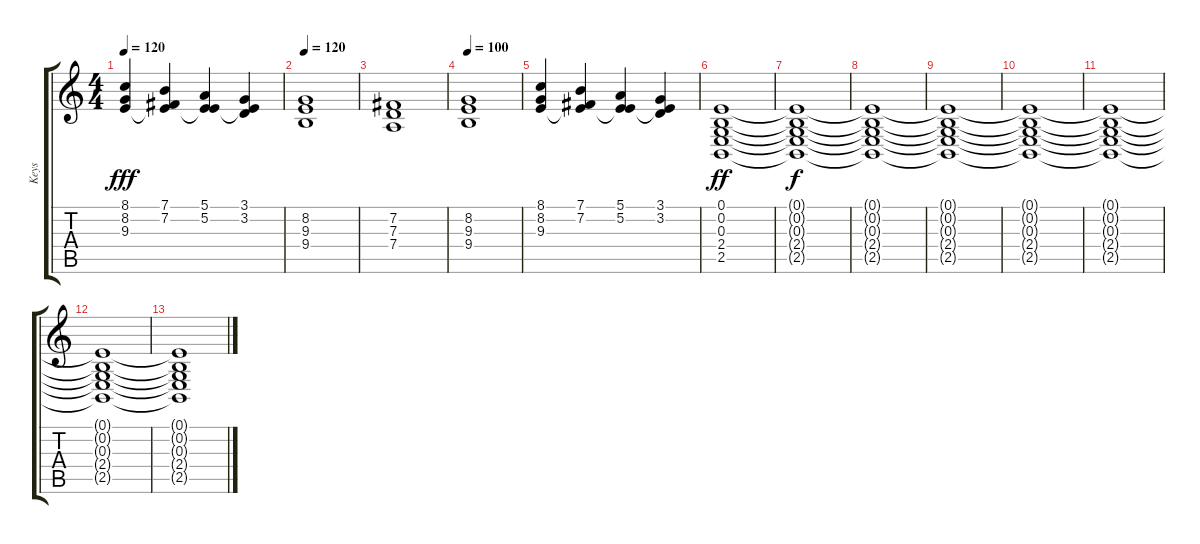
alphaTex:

\track ("Keys" "Keys") {instrument synthstrings1}
\staff {score tabs}
\tuning (E4 B3 G3 D3 A2 E2) {hide}
\ts (4 4)
\tempo 120
\clef g2
\ks c
(8.1 8.2 9.3).4{dy fff} (7.1 7.2 9.3{t}).4 (5.1 5.2 9.3{t}).4 (3.1 3.2 9.3{t}).4 |
\tempo 120
(8.2 9.3 9.4).1{volume 11 instrument synthstrings1} |
(7.2 7.3 7.4).1 |
\tempo 100
(8.2 9.3 9.4).1 |
(8.1 8.2 9.3).4 (7.1 7.2 9.3{t}).4 (5.1 5.2 9.3{t}).4 (3.1 3.2 9.3{t}).4 |
(0.1 0.2 0.3 2.4 2.5).1{dy ff} |
(0.1{t} 0.2{t} 0.3{t} 2.4{t} 2.5{t}).1{dy f} |
(0.1{t} 0.2{t} 0.3{t} 2.4{t} 2.5{t}).1 |
(0.1{t} 0.2{t} 0.3{t} 2.4{t} 2.5{t}).1 |
(0.1{t} 0.2{t} 0.3{t} 2.4{t} 2.5{t}).1 |
(0.1{t} 0.2{t} 0.3{t} 2.4{t} 2.5{t}).1 |
(0.1{t} 0.2{t} 0.3{t} 2.4{t} 2.5{t}).1 |
(0.1{t} 0.2{t} 0.3{t} 2.4{t} 2.5{t}).1
